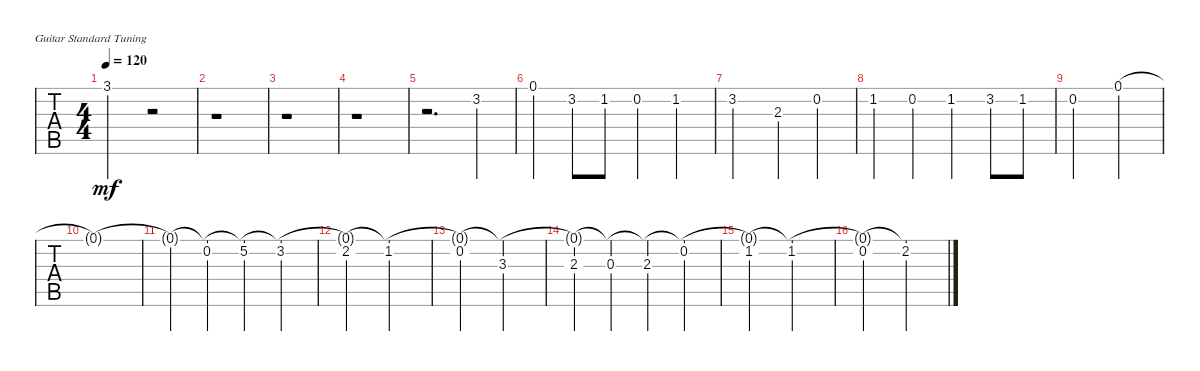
\defaultSystemsLayout 4
\bracketExtendMode groupsimilarinstruments
\singleTrackTrackNamePolicy hidden
\multiTrackTrackNamePolicy hidden
\firstSystemTrackNameOrientation horizontal
\otherSystemsTrackNameOrientation horizontal
\track ("Nylon Guitar" "N-Gt") {instrument acousticguitarnylon}
\staff {tabs}
\tuning (E4 B3 G3 D3 A2 E2)
\ts (4 4)
\tempo 120
\clef g2
\ks c
3.1.2{dy mf} r.2 |
r.1 |
r.1 |
r.1 |
r.2{d} 3.2.4 |
0.1.4 3.2.8 1.2.8 0.2.4 1.2.4 |
3.2.2 2.3.4 0.2.4 |
1.2.4 0.2.4 1.2.4 3.2.8 1.2.8 |
0.2.2 0.1.2 |
0.1{t}.1 |
0.1{t}.4 (0.2 0.1{t}).4 (5.2 0.1{t}).4 (3.2 0.1{t}).4 |
(2.2 0.1{t}).2 (1.2 0.1{t}).2 |
(0.2 0.1{t}).2 (3.3 0.1{t}).2 |
(2.3 0.1{t}).4 (0.3 0.1{t}).4 (2.3 0.1{t}).4 (0.2 0.1{t}).4 |
(1.2 0.1{t}).2 (1.2 0.1{t}).2 |
(0.2 0.1{t}).2 (2.2 0.1{t}).2
